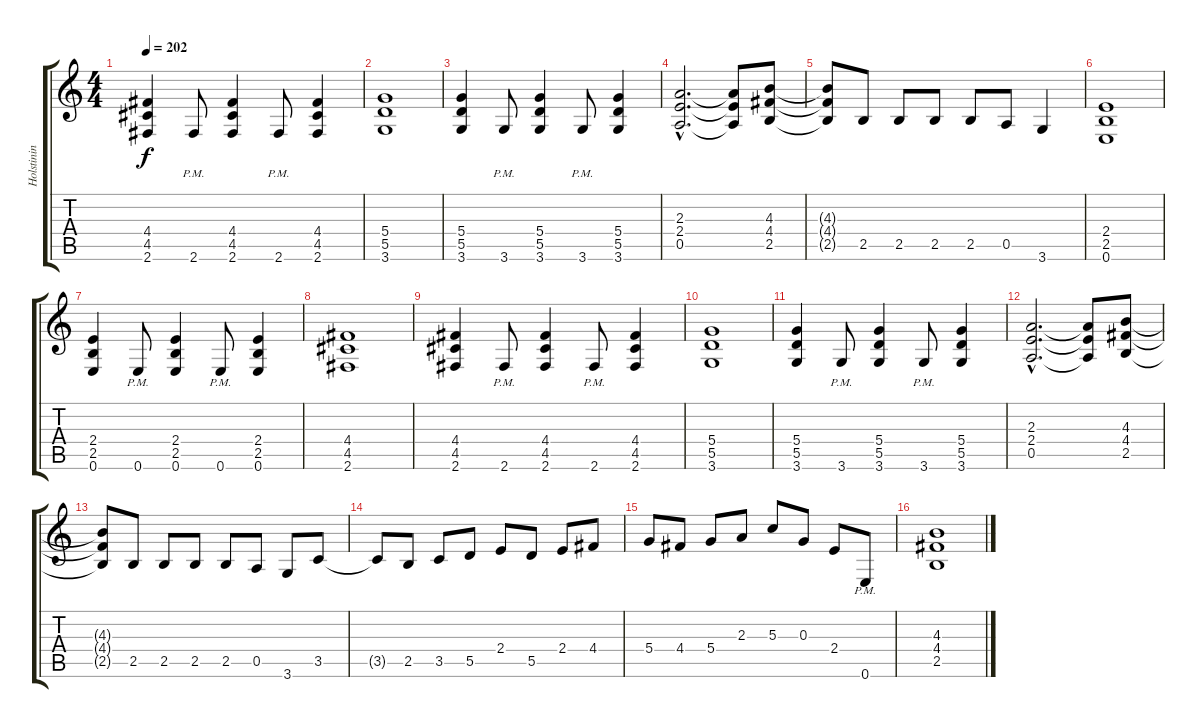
\track ("Holstinin" "Holstinin") {instrument distortionguitar}
\staff {score tabs}
\tuning (E4 B3 G3 D3 A2 E2) {hide}
\ts (4 4)
\tempo 202
\clef g2
\ks c
(4.4 4.5 2.6).4{dy f} 2.6{pm}.8 (4.4 4.5 2.6).4 2.6{pm}.8 (4.4 4.5 2.6).4 |
(5.4 5.5 3.6).1 |
(5.4 5.5 3.6).4 3.6{pm}.8 (5.4 5.5 3.6).4 3.6{pm}.8 (5.4 5.5 3.6).4 |
(2.3{hac} 2.4{hac} 0.5{hac}).2{d} (2.3{t} 2.4{t} 0.5{t}).8 (4.3 4.4 2.5).8 |
(4.3{t} 4.4{t} 2.5{t}).8 2.5.8 2.5.8 2.5.8 2.5.8 0.5.8 3.6.4 |
(2.4 2.5 0.6).1 |
(2.4 2.5 0.6).4 0.6{pm}.8 (2.4 2.5 0.6).4 0.6{pm}.8 (2.4 2.5 0.6).4 |
(4.4 4.5 2.6).1 |
(4.4 4.5 2.6).4 2.6{pm}.8 (4.4 4.5 2.6).4 2.6{pm}.8 (4.4 4.5 2.6).4 |
(5.4 5.5 3.6).1 |
(5.4 5.5 3.6).4 3.6{pm}.8 (5.4 5.5 3.6).4 3.6{pm}.8 (5.4 5.5 3.6).4 |
(2.3{hac} 2.4{hac} 0.5{hac}).2{d} (2.3{t} 2.4{t} 0.5{t}).8 (4.3 4.4 2.5).8 |
(4.3{t} 4.4{t} 2.5{t}).8 2.5.8 2.5.8 2.5.8 2.5.8 0.5.8 3.6.8 3.5.8 |
3.5{t}.8 2.5.8 3.5.8 5.5.8 2.4.8 5.5.8 2.4.8 4.4.8 |
5.4.8 4.4.8 5.4.8 2.3.8 5.3.8 0.3.8 2.4.8 0.6{pm}.8 |
(4.3 4.4 2.5).1
